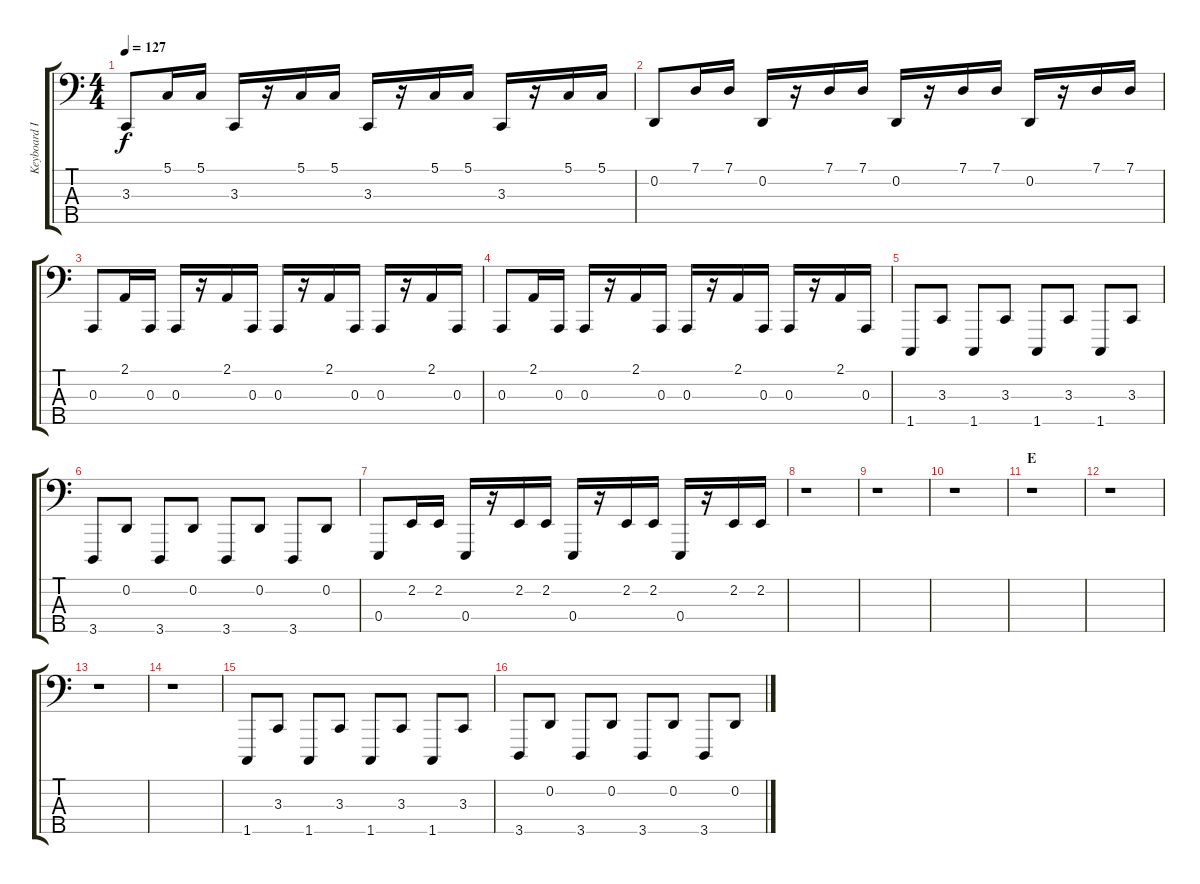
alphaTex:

\track ("Keyboard II" "Keyboard I") {instrument lead8bassandlead}
\staff {score tabs}
\tuning (G2 D2 A1 E1 B0) {hide}
\ts (4 4)
\tempo 127
\clef f4
\ks c
3.3.8{dy f} 5.1.16 5.1.16 3.3.16 r.16 5.1.16 5.1.16 3.3.16 r.16 5.1.16 5.1.16 3.3.16 r.16 5.1.16 5.1.16 |
0.2.8 7.1.16 7.1.16 0.2.16 r.16 7.1.16 7.1.16 0.2.16 r.16 7.1.16 7.1.16 0.2.16 r.16 7.1.16 7.1.16 |
0.3.8 2.1.16 0.3.16 0.3.16 r.16 2.1.16 0.3.16 0.3.16 r.16 2.1.16 0.3.16 0.3.16 r.16 2.1.16 0.3.16 |
0.3.8 2.1.16 0.3.16 0.3.16 r.16 2.1.16 0.3.16 0.3.16 r.16 2.1.16 0.3.16 0.3.16 r.16 2.1.16 0.3.16 |
1.5.8 3.3.8 1.5.8 3.3.8 1.5.8 3.3.8 1.5.8 3.3.8 |
3.5.8 0.2.8 3.5.8 0.2.8 3.5.8 0.2.8 3.5.8 0.2.8 |
0.4.8 2.2.16 2.2.16 0.4.16 r.16 2.2.16 2.2.16 0.4.16 r.16 2.2.16 2.2.16 0.4.16 r.16 2.2.16 2.2.16 |
r.1 |
r.1 |
r.1 |
\section ("" "E")
r.1 |
r.1 |
r.1 |
r.1 |
1.5.8 3.3.8 1.5.8 3.3.8 1.5.8 3.3.8 1.5.8 3.3.8 |
3.5.8 0.2.8 3.5.8 0.2.8 3.5.8 0.2.8 3.5.8 0.2.8
